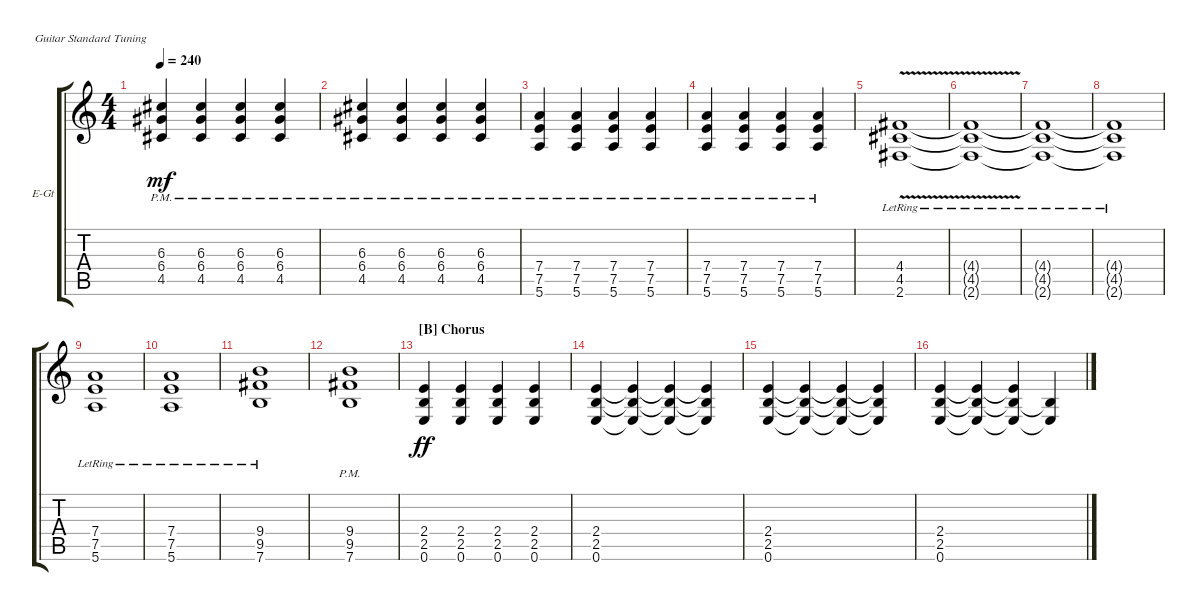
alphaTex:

\defaultSystemsLayout 4
\bracketExtendMode groupsimilarinstruments
\firstSystemTrackNameOrientation horizontal
\otherSystemsTrackNameOrientation horizontal
\track ("Rythm Guitar" "E-Gt") {instrument distortionguitar}
\staff {score tabs}
\tuning (E4 B3 G3 D3 A2 E2)
\ts (4 4)
\tempo 240
\clef g2
\ks c
(4.5{pm} 6.4{pm} 6.3{pm}).4{dy mf} (4.5{pm} 6.4{pm} 6.3{pm}).4 (4.5{pm} 6.4{pm} 6.3{pm}).4 (4.5{pm} 6.4{pm} 6.3{pm}).4 |
(4.5{pm} 6.4{pm} 6.3{pm}).4 (4.5{pm} 6.4{pm} 6.3{pm}).4 (4.5{pm} 6.4{pm} 6.3{pm}).4 (4.5{pm} 6.4{pm} 6.3{pm}).4 |
(5.6{pm} 7.5{pm} 7.4{pm}).4 (5.6{pm} 7.5{pm} 7.4{pm}).4 (5.6{pm} 7.5{pm} 7.4{pm}).4 (5.6{pm} 7.5{pm} 7.4{pm}).4 |
(5.6{pm} 7.5{pm} 7.4{pm}).4 (5.6{pm} 7.5{pm} 7.4{pm}).4 (5.6{pm} 7.5{pm} 7.4{pm}).4 (5.6{pm} 7.5{pm} 7.4{pm}).4 |
(2.6{v lr} 4.5{v lr} 4.4{v lr}).1 |
(2.6{lr t} 4.5{lr t} 4.4{lr t}).1 |
(2.6{lr t} 4.5{lr t} 4.4{lr t}).1 |
(2.6{lr t} 4.5{lr t} 4.4{lr t}).1 |
(5.6{lr} 7.5{lr} 7.4{lr}).1 |
(5.6{lr} 7.5{lr} 7.4{lr}).1 |
(7.6{lr} 9.5{lr} 9.4{lr}).1 |
(7.6{pm} 9.5{pm} 9.4{pm}).1 |
\section ("B" "Chorus")
(2.5 0.6 2.4).4{dy ff} (2.5 0.6 2.4).4 (2.5 0.6 2.4).4 (2.5 0.6 2.4).4 |
(2.5 0.6 2.4).4 (2.5{t} 0.6{t} 2.4{t}).4 (2.5{t} 0.6{t} 2.4{t}).4 (2.5{t} 0.6{t} 2.4{t}).4 |
(2.5 0.6 2.4).4 (2.5{t} 0.6{t} 2.4{t}).4 (2.5{t} 0.6{t} 2.4{t}).4 (2.5{t} 0.6{t} 2.4{t}).4 |
(2.5 0.6 2.4).4 (2.5{t} 0.6{t} 2.4{t}).4 (2.5{t} 0.6{t} 2.4{t}).4 (2.5{t} 0.6{t}).4
